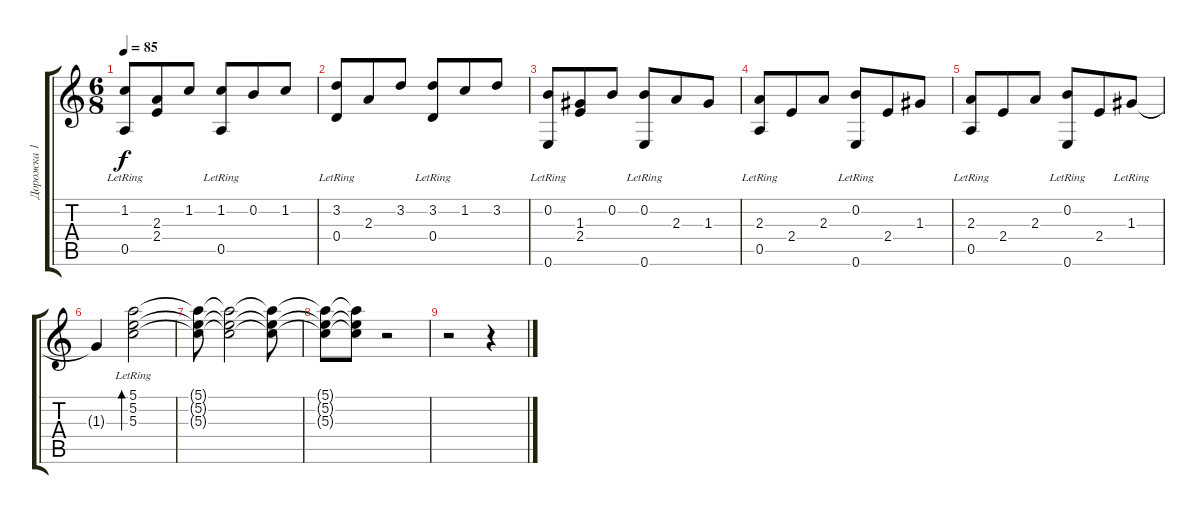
\track ("Дорожка 1" "Дорожка 1") {instrument electricguitarjazz}
\staff {score tabs}
\tuning (E4 B3 G3 D3 A2 E2) {hide}
\ts (6 8)
\tempo 85
\clef g2
\ks c
(1.2{lr} 0.5{lr}).8{dy f} (2.3 2.4).8 1.2.8 (1.2{lr} 0.5{lr}).8 0.2.8 1.2.8 |
(3.2{lr} 0.4{lr}).8 2.3.8 3.2.8 (3.2{lr} 0.4{lr}).8 1.2.8 3.2.8 |
(0.2{lr} 0.6{lr}).8 (1.3 2.4).8 0.2.8 (0.2{lr} 0.6{lr}).8 2.3.8 1.3.8 |
(2.3{lr} 0.5).8 2.4.8 2.3.8 (0.2{lr} 0.6{lr}).8 2.4.8 1.3.8 |
(2.3{lr} 0.5{lr}).8 2.4.8 2.3.8 (0.2{lr} 0.6{lr}).8 2.4.8 1.3{lr}.8 |
1.3{t}.4 (5.1{lr} 5.2{lr} 5.3{lr}).2{bd 240} |
(5.1{t} 5.2{t} 5.3{t}).8 (5.1{t} 5.2{t} 5.3{t}).2 (5.1{t} 5.2{t} 5.3{t}).8 |
(5.1{t} 5.2{t} 5.3{t}).8 (5.1{t} 5.2{t} 5.3{t}).8 r.2 |
r.2 r.4
